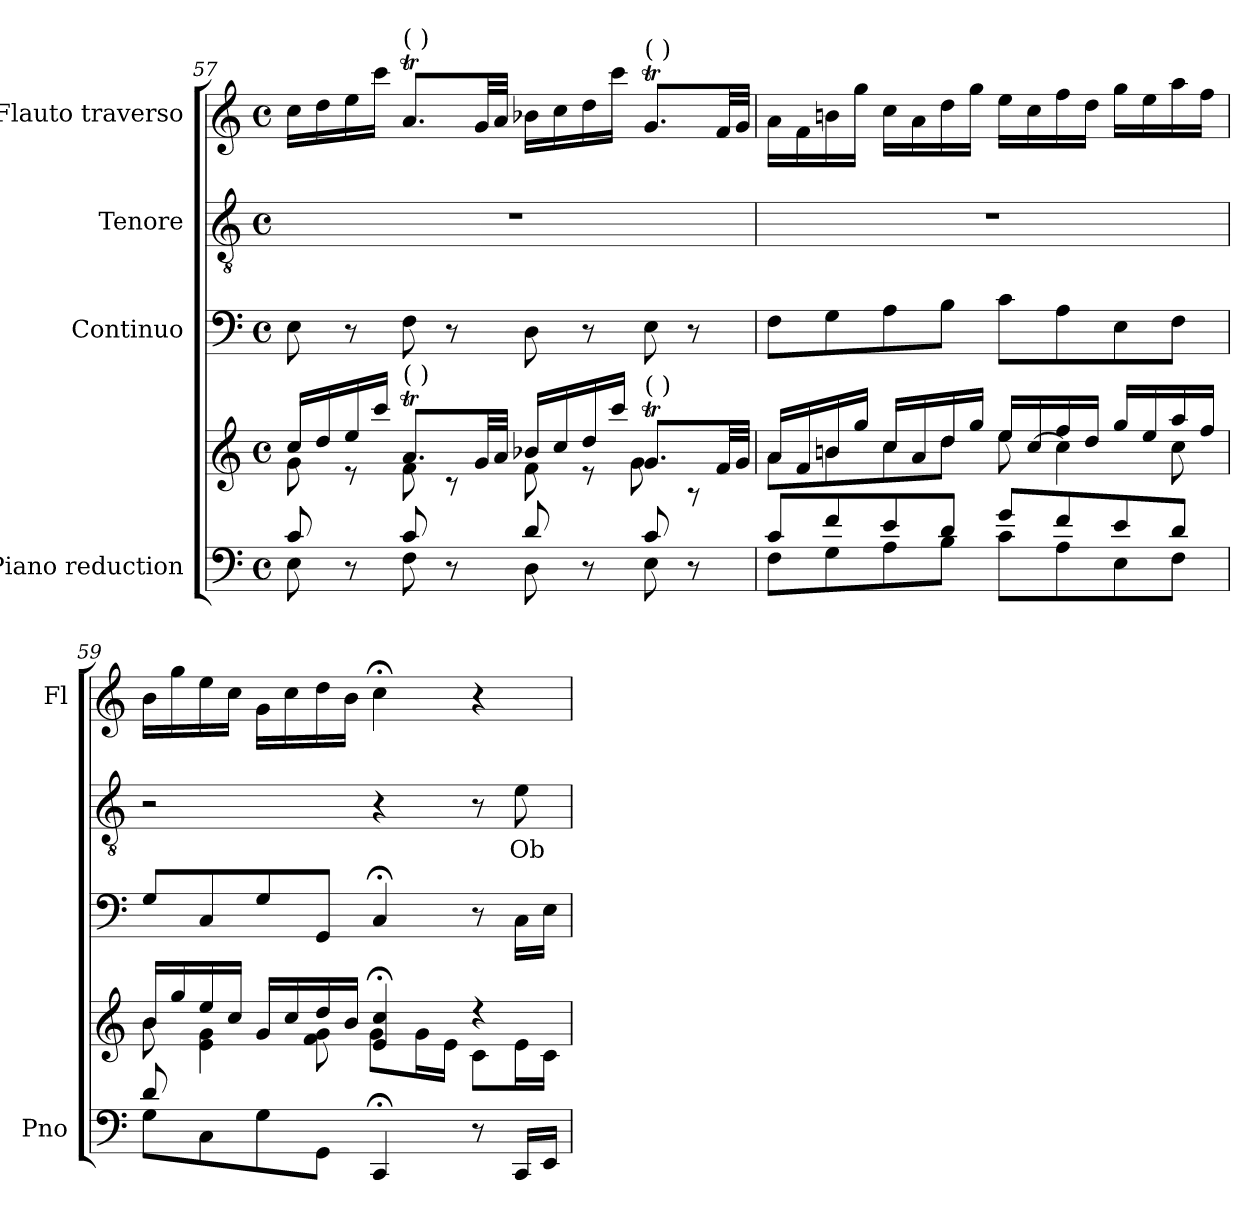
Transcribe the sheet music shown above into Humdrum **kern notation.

**kern	**kern	**kern	**kern	**text	**kern
*part4	*part4	*part3	*part2	*part2	*part1
*staff5	*staff4	*staff3	*staff2	*staff2	*staff1
*I"Piano reduction	*	*I"Continuo	*I"Tenore	*	*I"Flauto traverso
*I'Pno	*	*	*	*	*I'Fl
*clefF4	*clefG2	*clefF4	*clefGv2	*	*clefG2
*k[]	*k[]	*k[]	*k[]	*	*k[]
*M4/4	*M4/4	*M4/4	*M4/4	*	*M4/4
*met(c)	*met(c)	*met(c)	*met(c)	*	*met(c)
=57	=57	=57	=57	=57	=57
*^	*^	*	*	*	*
8c/	8E\	16cc/LL	8g\	8E\	1r	.	16cc\LL
.	.	16dd/	.	.	.	.	16dd\
8r	8ryy	16ee/	8r	8r	.	.	16ee\
.	.	16ccc/JJ	.	.	.	.	16ccc\JJ
!	!	!	!	!	!	!	!LO:TX:a:t=(    )
!	!	!LO:TX:a:t=(    )	!	!	!	!	!
8c/	8F\	8.aT/L	8f\	8F\	.	.	8.aT/L
8r	8ryy	.	8r	8r	.	.	.
.	.	32g/LL	.	.	.	.	32g/LL
.	.	32a/JJJ	.	.	.	.	32a/JJJ
8d/	8D\	16b-X/LL	8f\	8D\	.	.	16b-X\LL
.	.	16cc/	.	.	.	.	16cc\
8r	8ryy	16dd/	8r	8r	.	.	16dd\
.	.	16ccc/JJ	.	.	.	.	16ccc\JJ
!	!	!	!	!	!	!	!LO:TX:a:t=(    )
!	!	!LO:TX:a:t=(    )	!	!	!	!	!
8c/	8E\	8.gT/L	8g\	8E\	.	.	8.gT/L
8r	8ryy	.	8r	8r	.	.	.
.	.	32f/LL	.	.	.	.	32f/LL
.	.	32g/JJJ	.	.	.	.	32g/JJJ
!!LO:LB:g=z
=58	=58	=58	=58	=58	=58	=58	=58
8c/L	8F\L	16a/LL	8a\L	8F\L	1r	.	16a\LL
.	.	16f/	.	.	.	.	16f\
8f/	8G\	16bn/	8b\	8G\	.	.	16bn\
.	.	16gg/JJ	.	.	.	.	16gg\JJ
8e/	8A\	16cc/LL	8cc\	8A\	.	.	16cc\LL
.	.	16a/	.	.	.	.	16a\
8d/J	8B\J	16dd/	8dd\J	8B\J	.	.	16dd\
.	.	16gg/JJ	.	.	.	.	16gg\JJ
8g/L	8c\L	16ee/LL	8ee\	8c\L	.	.	16ee\LL
.	.	[16cc/	.	.	.	.	16cc\
8f/	8A\	16ff/	4cc\]	8A\	.	.	16ff\
.	.	16dd/JJ	.	.	.	.	16dd\JJ
8e/	8E\	16gg/LL	.	8E\	.	.	16gg\LL
.	.	16ee/	.	.	.	.	16ee\
8d/J	8F\J	16aa/	8cc\	8F\J	.	.	16aa\
.	.	16ff/JJ	.	.	.	.	16ff\JJ
=59	=59	=59	=59	=59	=59	=59	=59
8d/	8G\L	16b/LL	8b\	8G/L	2r	.	16b\LL
.	.	16gg/	.	.	.	.	16gg\
8ryy	8C\	16ee/	4e\ 4g\	8C/	.	.	16ee\
.	.	16cc/JJ	.	.	.	.	16cc\JJ
4ryy	8G\	16g/LL	.	8G/	.	.	16g\LL
.	.	16cc/	.	.	.	.	16cc\
.	8GG\J	16dd/	8f\ 8g\	8GG/J	.	.	16dd\
.	.	16b/JJ	.	.	.	.	16b\JJ
4CC;/	4ryy	4e/;< 4cc/;<	8g\L	4C;/	4r	.	4cc;<\
.	.	.	16g\L	.	.	.	.
.	.	.	16e\JJ	.	.	.	.
8r	8ryy	4r	8c\L	8r	8r	.	4r
!	!	!	!	!	!	!LO:LY:b	!
16CC/LL	8ryy	.	16e\L	16C\LL	8e\	Ob	.
16EE/JJ	.	.	16c\JJ	16E\JJ	.	.	.
*v	*v	*	*	*	*	*	*
*	*v	*v	*	*	*	*
=	=	=	=	=	=
*-	*-	*-	*-	*-	*-
